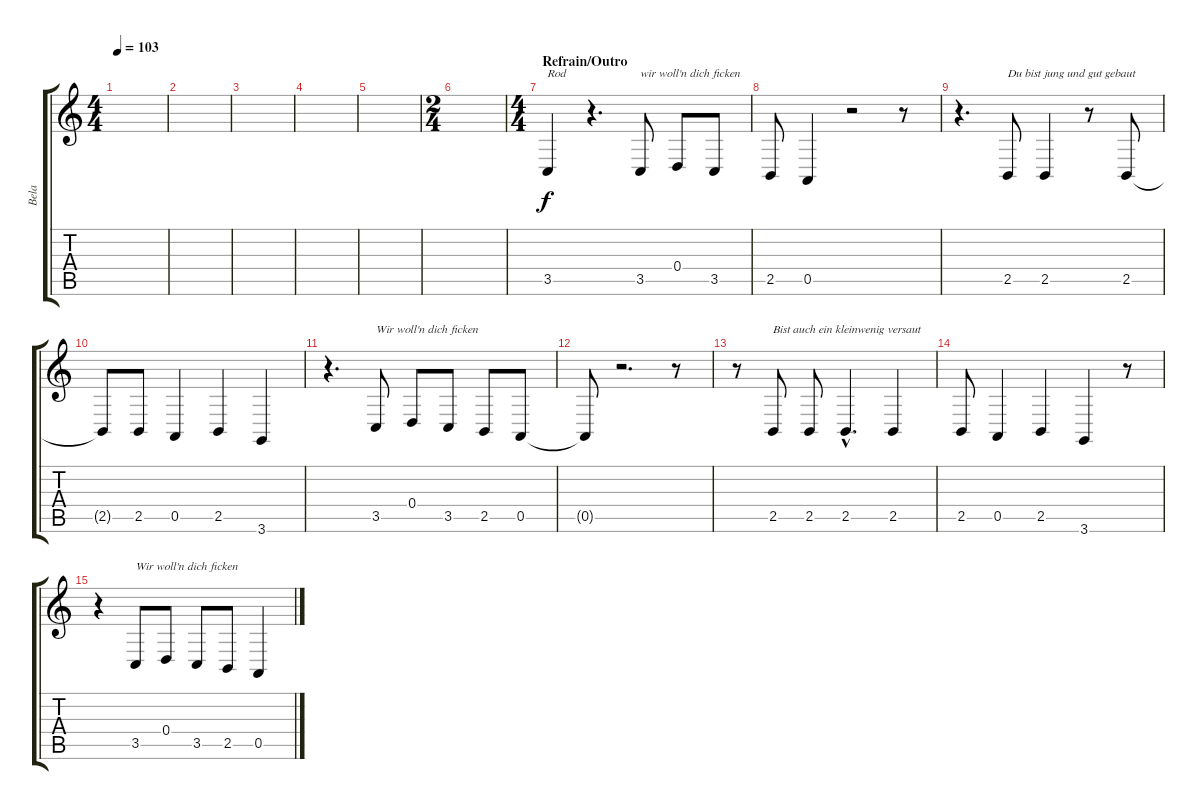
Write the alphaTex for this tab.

\track ("Bela" "Bela") {instrument lead8bassandlead}
\staff {score tabs}
\tuning (E4 B3 G3 D3 A2 E2) {hide}
\ts (4 4)
\tempo 103
\clef g2
\ks c
|
|
|
|
|
\ts (2 4)
|
\ts (4 4)
\section ("" "Refrain/Outro")
3.5.4{txt "Rod" dy f} r.4{d} 3.5.8{txt "wir woll'n dich ficken"} 0.4.8 3.5.8 |
2.5.8 0.5.4 r.2 r.8 |
r.4{d} 2.5.8{txt "Du bist jung und gut gebaut"} 2.5.4 r.8 2.5.8 |
2.5{t}.8 2.5.8 0.5.4 2.5.4 3.6.4 |
r.4{d} 3.5.8{txt "Wir woll'n dich ficken"} 0.4.8 3.5.8 2.5.8 0.5.8 |
0.5{t}.8 r.2{d} r.8 |
r.8 2.5.8{txt "Bist auch ein kleinwenig versaut"} 2.5.8 2.5{hac}.4{d} 2.5.4 |
2.5.8 0.5.4 2.5.4 3.6.4 r.8 |
r.4 3.5.8{txt "Wir woll'n dich ficken"} 0.4.8 3.5.8 2.5.8 0.5.4
